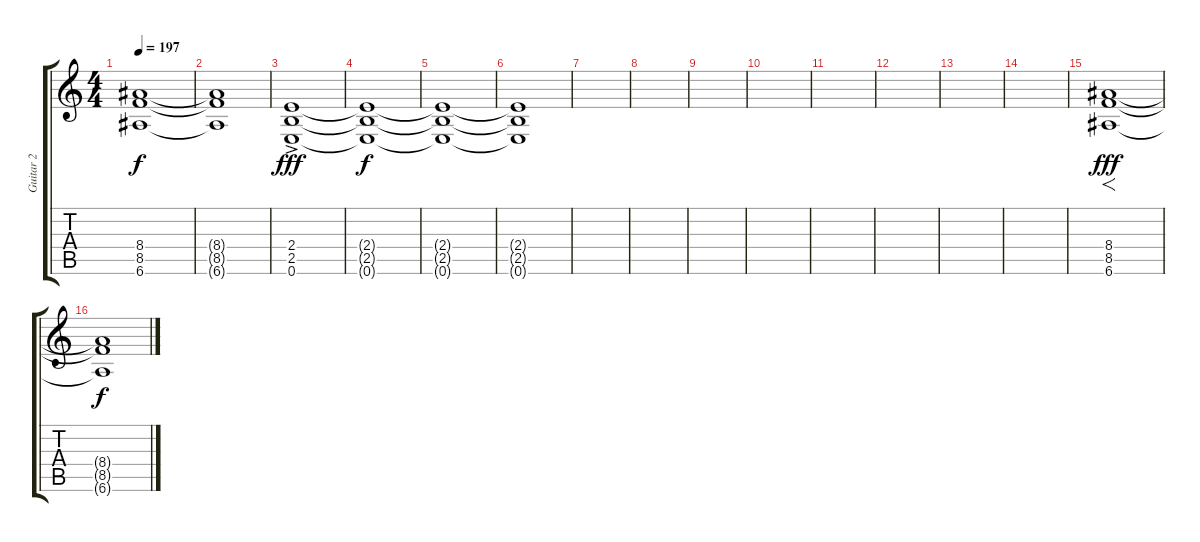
\track ("Guitar 2" "Guitar 2") {instrument overdrivenguitar}
\staff {score tabs}
\tuning (E4 B3 G3 D3 A2 E2) {hide}
\ts (4 4)
\tempo 197
\clef g2
\ks c
(8.4{t} 8.5{t} 6.6{t}).1{dy f} |
(8.4{t} 8.5{t} 6.6{t}).1 |
(2.4{ac} 2.5 0.6).1{dy fff instrument acousticgrandpiano} |
(2.4{t} 2.5{t} 0.6{t}).1{dy f} |
(2.4{t} 2.5{t} 0.6{t}).1 |
(2.4{t} 2.5{t} 0.6{t}).1 |
|
|
|
|
|
|
|
|
(8.4 8.5 6.6).1{f dy fff instrument acousticgrandpiano} |
(8.4{t} 8.5{t} 6.6{t}).1{dy f}
